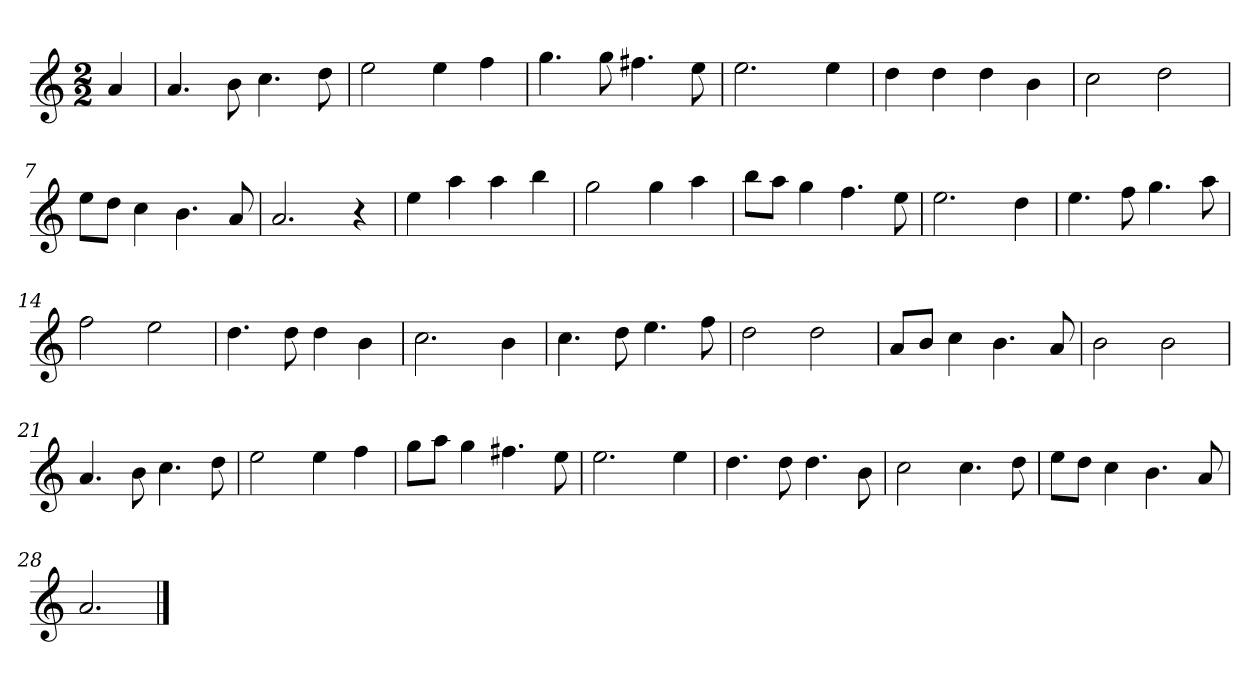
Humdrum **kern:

**kern
*part1
*staff1
*k[]
*M2/2
*MM120
=
4a
=1
4.a
8b
4.cc
8dd
=2
2ee
4ee
4ff
=3
4.gg
8gg
4.ff#X
8ee
=4
2.ee
4ee
=5
4dd
4dd
4dd
4b
=6
2cc
2dd
=7
8eeL
8ddJ
4cc
4.b
8a
=8
2.a
4r
=9
4ee
4aa
4aa
4bb
=10
2gg
4gg
4aa
=11
8bbL
8aaJ
4gg
4.ff
8ee
=12
2.ee
4dd
=13
4.ee
8ff
4.gg
8aa
=14
2ff
2ee
=15
4.dd
8dd
4dd
4b
=16
2.cc
4b
=17
4.cc
8dd
4.ee
8ff
=18
2dd
2dd
=19
8aL
8bJ
4cc
4.b
8a
=20
2b
2b
=21
4.a
8b
4.cc
8dd
=22
2ee
4ee
4ff
=23
8ggL
8aaJ
4gg
4.ff#X
8ee
=24
2.ee
4ee
=25
4.dd
8dd
4.dd
8b
=26
2cc
4.cc
8dd
=27
8eeL
8ddJ
4cc
4.b
8a
=28
2.a
==
*-
